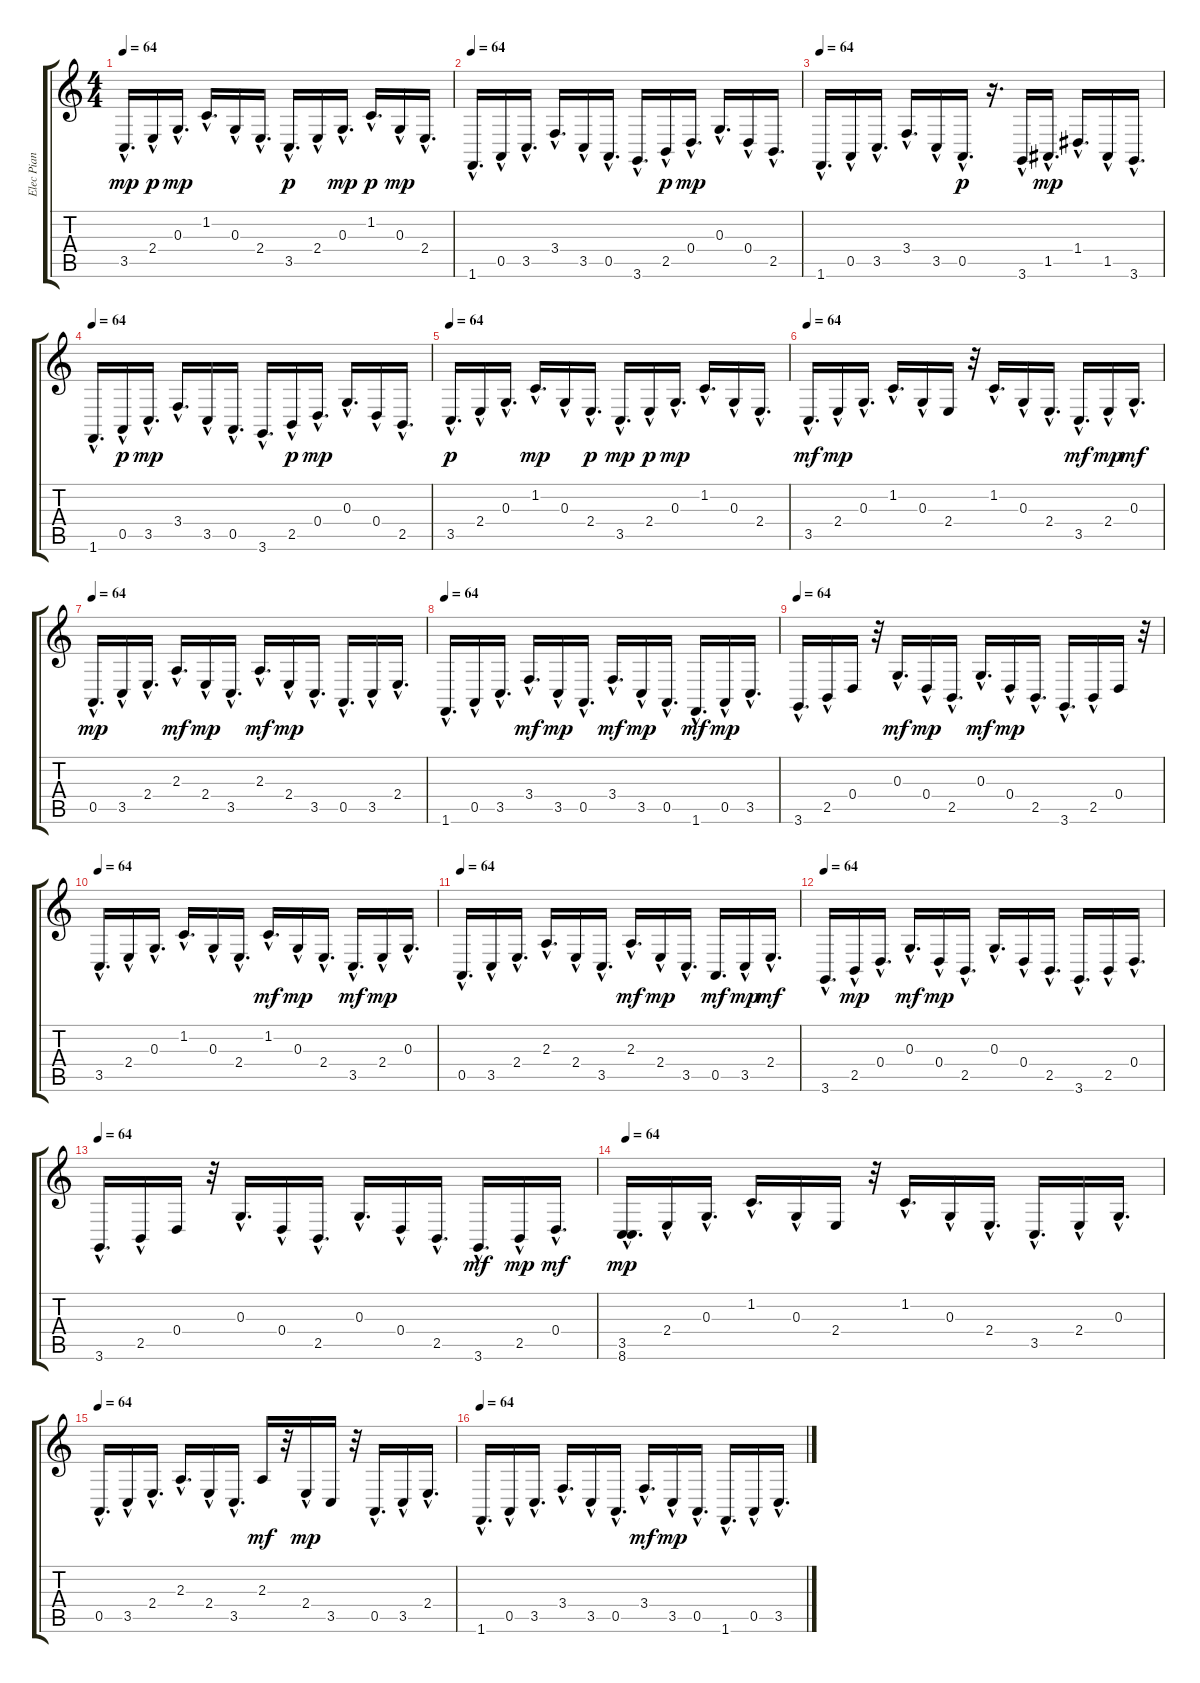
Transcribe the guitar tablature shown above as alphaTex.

\track ("Elec Pian" "Elec Pian") {instrument electricgrandpiano}
\staff {score tabs}
\tuning (E4 B3 G3 D3 A2 E2) {hide}
\ts (4 4)
\tempo 64
\clef g2
\ks c
3.5{hac}.16{d dy mp} 2.4{hac}.16{dy p} 0.3{hac}.16{d dy mp} 1.2{hac}.16{d} 0.3{hac}.16 2.4{hac}.16{d} 3.5{hac}.16{d dy p} 2.4{hac}.16 0.3{hac}.16{d dy mp} 1.2{hac}.16{d dy p} 0.3{hac}.16{dy mp} 2.4{hac}.16{d} |
\tempo 64
1.6{hac}.16{d} 0.5{hac}.16 3.5{hac}.16{d} 3.4{hac}.16{d} 3.5{hac}.16 0.5{hac}.16{d} 3.6{hac}.16{d} 2.5{hac}.16{dy p} 0.4{hac}.16{d dy mp} 0.3{hac}.16{d} 0.4{hac}.16 2.5{hac}.16{d} |
\tempo 64
1.6{hac}.16{d} 0.5{hac}.16 3.5{hac}.16{d} 3.4{hac}.16{d} 3.5{hac}.16 0.5{hac}.16{d dy p} r.16{d} 3.6{hac}.16 1.5{hac}.16{d dy mp} 1.4{hac}.16{d} 1.5{hac}.16 3.6{hac}.16{d} |
\tempo 64
1.6{hac}.16{d} 0.5{hac}.16{dy p} 3.5{hac}.16{d dy mp} 3.4{hac}.16{d} 3.5{hac}.16 0.5{hac}.16{d} 3.6{hac}.16{d} 2.5{hac}.16{dy p} 0.4{hac}.16{d dy mp} 0.3{hac}.16{d} 0.4{hac}.16 2.5{hac}.16{d} |
\tempo 64
3.5{hac}.16{d dy p} 2.4{hac}.16 0.3{hac}.16{d} 1.2{hac}.16{d dy mp} 0.3{hac}.16 2.4{hac}.16{d dy p} 3.5{hac}.16{d dy mp} 2.4{hac}.16{dy p} 0.3{hac}.16{d dy mp} 1.2{hac}.16{d} 0.3{hac}.16 2.4{hac}.16{d} |
\tempo 64
3.5{hac}.16{d dy mf} 2.4{hac}.16{dy mp} 0.3{hac}.16{d} 1.2{hac}.16{d} 0.3{hac}.16 2.4.16 r.32 1.2{hac}.16{d} 0.3{hac}.16 2.4{hac}.16{d} 3.5{hac}.16{d dy mf} 2.4{hac}.16{dy mp} 0.3{hac}.16{d dy mf} |
\tempo 64
0.5{hac}.16{d dy mp} 3.5{hac}.16 2.4{hac}.16{d} 2.3{hac}.16{d dy mf} 2.4{hac}.16{dy mp} 3.5{hac}.16{d} 2.3{hac}.16{d dy mf} 2.4{hac}.16{dy mp} 3.5{hac}.16{d} 0.5{hac}.16{d} 3.5{hac}.16 2.4{hac}.16{d} |
\tempo 64
1.6{hac}.16{d} 0.5{hac}.16 3.5{hac}.16{d} 3.4{hac}.16{d dy mf} 3.5{hac}.16{dy mp} 0.5{hac}.16{d} 3.4{hac}.16{d dy mf} 3.5{hac}.16{dy mp} 0.5{hac}.16{d} 1.6{hac}.16{d dy mf} 0.5{hac}.16{dy mp} 3.5{hac}.16{d} |
\tempo 64
3.6{hac}.16{d} 2.5{hac}.16 0.4.16 r.32 0.3{hac}.16{d dy mf} 0.4{hac}.16{dy mp} 2.5{hac}.16{d} 0.3{hac}.16{d dy mf} 0.4{hac}.16{dy mp} 2.5{hac}.16{d} 3.6{hac}.16{d} 2.5{hac}.16 0.4.16 r.32 |
\tempo 64
3.5{hac}.16{d} 2.4{hac}.16 0.3{hac}.16{d} 1.2{hac}.16{d} 0.3{hac}.16 2.4{hac}.16{d} 1.2{hac}.16{d dy mf} 0.3{hac}.16{dy mp} 2.4{hac}.16{d} 3.5{hac}.16{d dy mf} 2.4{hac}.16{dy mp} 0.3{hac}.16{d} |
\tempo 64
0.5{hac}.16{d} 3.5{hac}.16 2.4{hac}.16{d} 2.3{hac}.16{d} 2.4{hac}.16 3.5{hac}.16{d} 2.3{hac}.16{d dy mf} 2.4{hac}.16{dy mp} 3.5{hac}.16{d} 0.5.16{d dy mf} 3.5{hac}.16{dy mp} 2.4{hac}.16{d dy mf} |
\tempo 64
3.6{hac}.16{d} 2.5{hac}.16{dy mp} 0.4{hac}.16{d} 0.3{hac}.16{d dy mf} 0.4{hac}.16{dy mp} 2.5{hac}.16{d} 0.3{hac}.16{d} 0.4{hac}.16 2.5{hac}.16{d} 3.6{hac}.16{d} 2.5{hac}.16 0.4{hac}.16{d} |
\tempo 64
3.6{hac}.16{d} 2.5{hac}.16 0.4.16 r.32 0.3{hac}.16{d} 0.4{hac}.16 2.5{hac}.16{d} 0.3{hac}.16{d} 0.4{hac}.16 2.5{hac}.16{d} 3.6{hac}.16{d dy mf} 2.5{hac}.16{dy mp} 0.4{hac}.16{d dy mf} |
\tempo 64
(3.5{hac} 8.6{hac}).16{d dy mp} 2.4{hac}.16 0.3{hac}.16{d} 1.2{hac}.16{d} 0.3{hac}.16 2.4.16 r.32 1.2{hac}.16{d} 0.3{hac}.16 2.4{hac}.16{d} 3.5{hac}.16{d} 2.4{hac}.16 0.3{hac}.16{d} |
\tempo 64
0.5{hac}.16{d} 3.5{hac}.16 2.4{hac}.16{d} 2.3{hac}.16{d} 2.4{hac}.16 3.5{hac}.16{d} 2.3.16{dy mf} r.32 2.4{hac}.16{dy mp} 3.5.16 r.32 0.5{hac}.16{d} 3.5{hac}.16 2.4{hac}.16{d} |
\tempo 64
1.6{hac}.16{d} 0.5{hac}.16 3.5{hac}.16{d} 3.4{hac}.16{d} 3.5{hac}.16 0.5{hac}.16{d} 3.4{hac}.16{d dy mf} 3.5{hac}.16{dy mp} 0.5{hac}.16{d} 1.6{hac}.16{d} 0.5{hac}.16 3.5{hac}.16{d}
